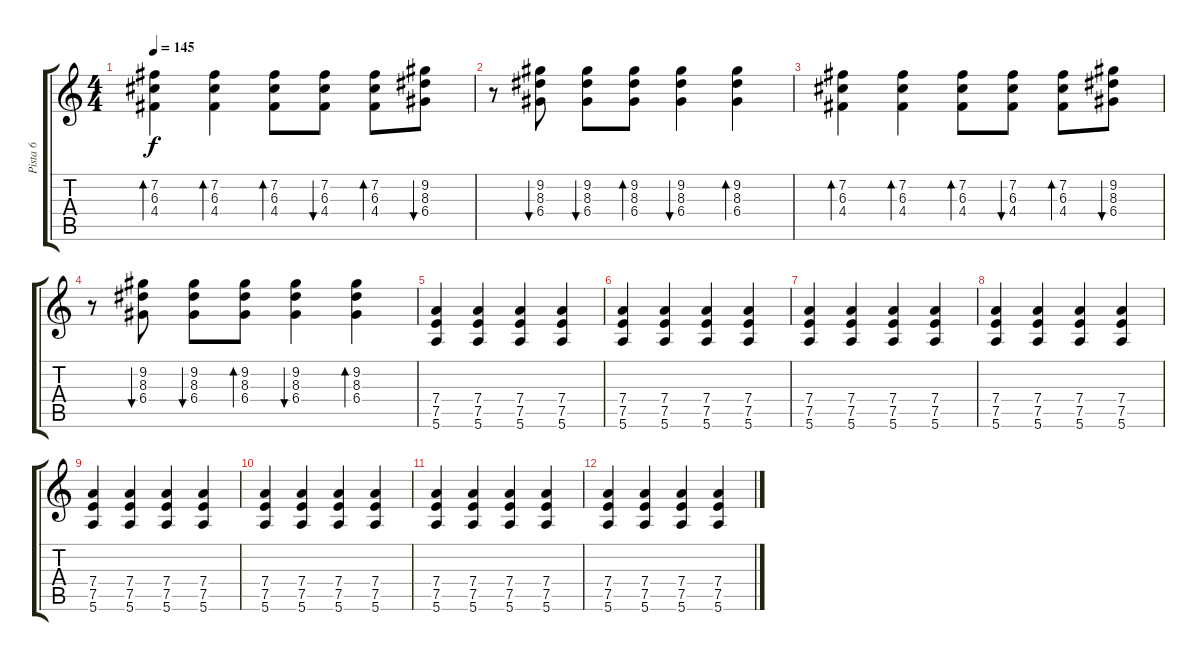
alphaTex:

\track ("Pista 6" "Pista 6") {instrument acousticguitarsteel}
\staff {score tabs}
\tuning (E4 B3 G3 D3 A2 E2) {hide}
\ts (4 4)
\tempo 145
\clef g2
\ks c
(7.2 6.3 4.4).4{bd 30 dy f} (7.2 6.3 4.4).4{bd 30} (7.2 6.3 4.4).8{bd 30} (7.2 6.3 4.4).8{bu 30} (7.2 6.3 4.4).8{bd 30} (9.2 8.3 6.4).8{bu 30} |
r.8 (9.2 8.3 6.4).8{bu 30} (9.2 8.3 6.4).8{bu 30} (9.2 8.3 6.4).8{bd 30} (9.2 8.3 6.4).4{bu 30} (9.2 8.3 6.4).4{bd 30} |
(7.2 6.3 4.4).4{bd 30} (7.2 6.3 4.4).4{bd 30} (7.2 6.3 4.4).8{bd 30} (7.2 6.3 4.4).8{bu 30} (7.2 6.3 4.4).8{bd 30} (9.2 8.3 6.4).8{bu 30} |
r.8 (9.2 8.3 6.4).8{bu 30} (9.2 8.3 6.4).8{bu 30} (9.2 8.3 6.4).8{bd 30} (9.2 8.3 6.4).4{bu 30} (9.2 8.3 6.4).4{bd 30} |
(7.4 7.5 5.6).4 (7.4 7.5 5.6).4 (7.4 7.5 5.6).4 (7.4 7.5 5.6).4 |
(7.4 7.5 5.6).4 (7.4 7.5 5.6).4 (7.4 7.5 5.6).4 (7.4 7.5 5.6).4 |
(7.4 7.5 5.6).4 (7.4 7.5 5.6).4 (7.4 7.5 5.6).4 (7.4 7.5 5.6).4 |
(7.4 7.5 5.6).4 (7.4 7.5 5.6).4 (7.4 7.5 5.6).4 (7.4 7.5 5.6).4 |
(7.4 7.5 5.6).4 (7.4 7.5 5.6).4 (7.4 7.5 5.6).4 (7.4 7.5 5.6).4 |
(7.4 7.5 5.6).4 (7.4 7.5 5.6).4 (7.4 7.5 5.6).4 (7.4 7.5 5.6).4 |
(7.4 7.5 5.6).4 (7.4 7.5 5.6).4 (7.4 7.5 5.6).4 (7.4 7.5 5.6).4 |
(7.4 7.5 5.6).4 (7.4 7.5 5.6).4 (7.4 7.5 5.6).4 (7.4 7.5 5.6).4
